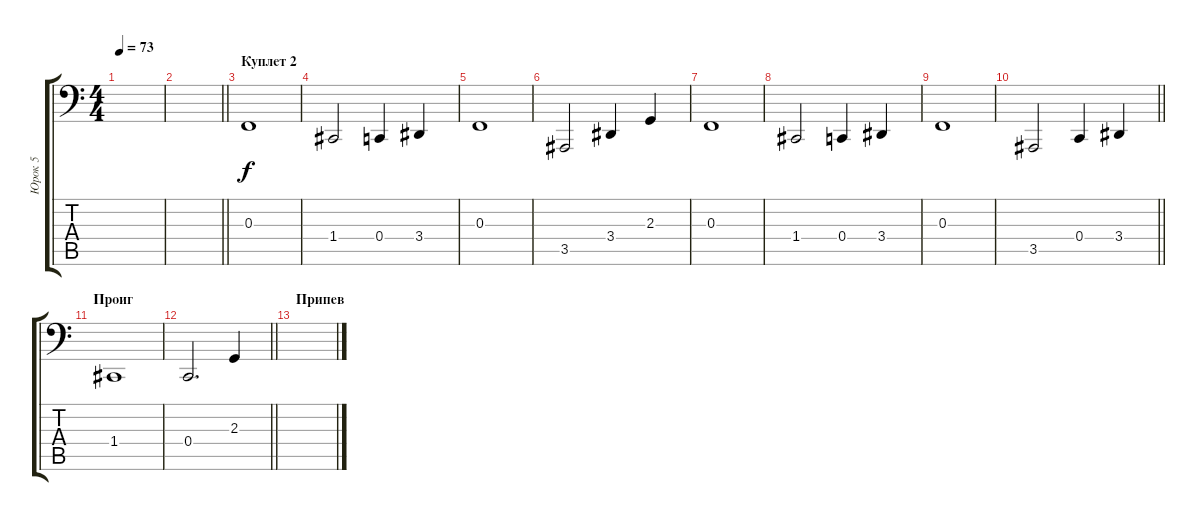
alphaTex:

\track ("Юрок 5" "Юрок 5") {instrument acousticgrandpiano}
\staff {score tabs}
\tuning (D3 A2 F2 C2 G1 C1) {hide}
\ts (4 4)
\tempo 73
\clef f4
\ks c
|
\barLineRight lightlight
|
\section ("" "Куплет 2")
0.3.1 |
1.4.2 0.4.4 3.4.4 |
0.3.1 |
3.5.2 3.4.4 2.3.4 |
0.3.1 |
1.4.2 0.4.4 3.4.4 |
0.3.1 |
\barLineRight lightlight
3.5.2 0.4.4 3.4.4 |
\section ("" "Проиг")
1.4.1 |
\barLineRight lightlight
0.4.2{d} 2.3.4 |
\section ("" "Припев")
